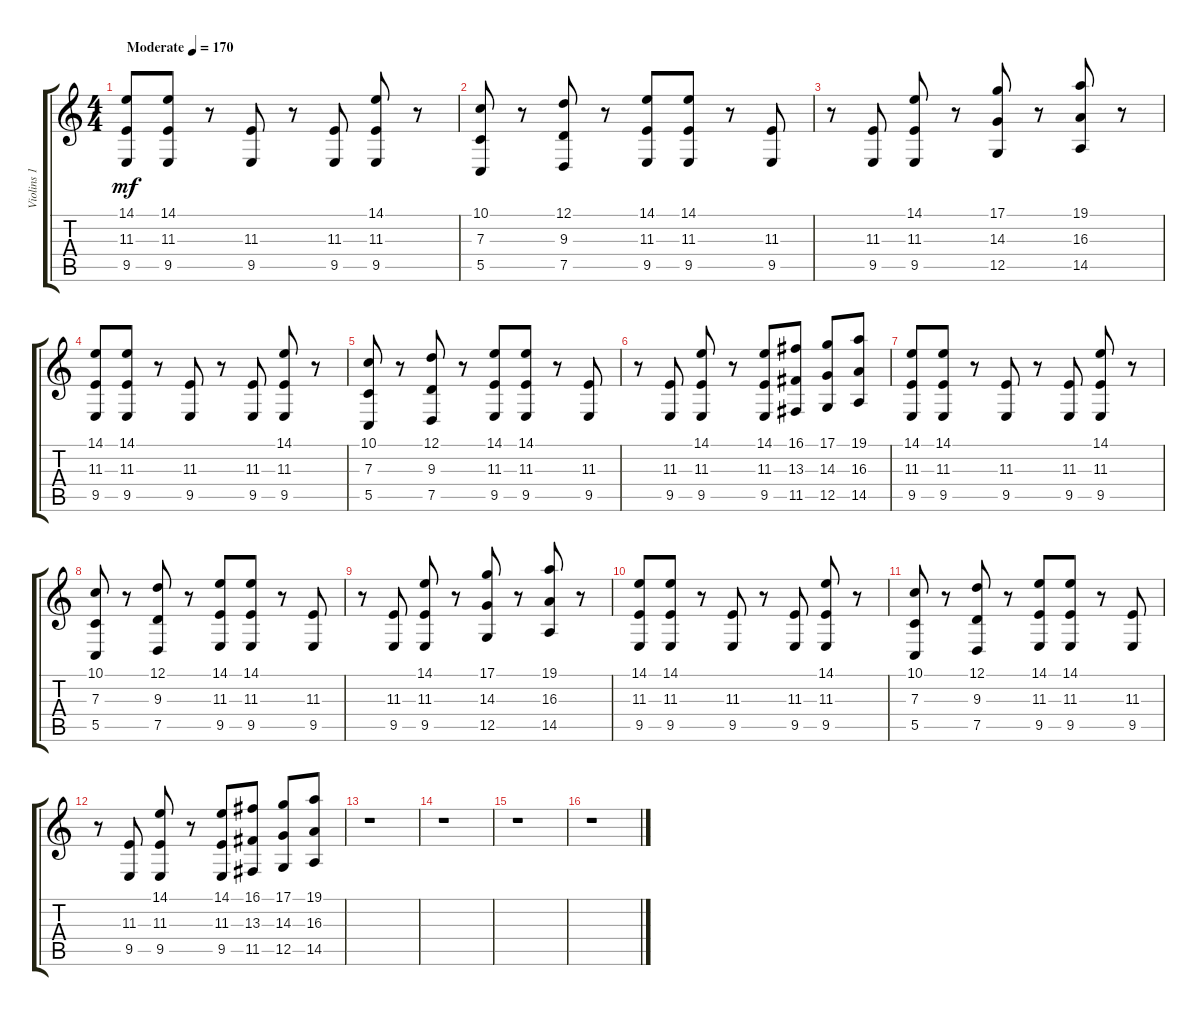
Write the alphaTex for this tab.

\track ("Violins 1" "Violins 1") {instrument synthstrings1}
\staff {score tabs}
\tuning (D4 A3 F3 C3 G2 C2) {hide}
\ts (4 4)
\tempo (170 "Moderate")
\clef g2
\ks c
(14.1 11.3 9.5).8{dy mf instrument synthstrings1} (14.1 11.3 9.5).8 r.8 (11.3 9.5).8 r.8 (11.3 9.5).8 (14.1 11.3 9.5).8 r.8 |
(10.1 7.3 5.5).8 r.8 (12.1 9.3 7.5).8 r.8 (14.1 11.3 9.5).8 (14.1 11.3 9.5).8 r.8 (11.3 9.5).8 |
r.8 (11.3 9.5).8 (14.1 11.3 9.5).8 r.8 (17.1 14.3 12.5).8 r.8 (19.1 16.3 14.5).8 r.8 |
(14.1 11.3 9.5).8 (14.1 11.3 9.5).8 r.8 (11.3 9.5).8 r.8 (11.3 9.5).8 (14.1 11.3 9.5).8 r.8 |
(10.1 7.3 5.5).8 r.8 (12.1 9.3 7.5).8 r.8 (14.1 11.3 9.5).8 (14.1 11.3 9.5).8 r.8 (11.3 9.5).8 |
r.8 (11.3 9.5).8 (14.1 11.3 9.5).8 r.8 (14.1 11.3 9.5).8 (16.1 13.3 11.5).8 (17.1 14.3 12.5).8 (19.1 16.3 14.5).8 |
(14.1 11.3 9.5).8 (14.1 11.3 9.5).8 r.8 (11.3 9.5).8 r.8 (11.3 9.5).8 (14.1 11.3 9.5).8 r.8 |
(10.1 7.3 5.5).8 r.8 (12.1 9.3 7.5).8 r.8 (14.1 11.3 9.5).8 (14.1 11.3 9.5).8 r.8 (11.3 9.5).8 |
r.8 (11.3 9.5).8 (14.1 11.3 9.5).8 r.8 (17.1 14.3 12.5).8 r.8 (19.1 16.3 14.5).8 r.8 |
(14.1 11.3 9.5).8 (14.1 11.3 9.5).8 r.8 (11.3 9.5).8 r.8 (11.3 9.5).8 (14.1 11.3 9.5).8 r.8 |
(10.1 7.3 5.5).8 r.8 (12.1 9.3 7.5).8 r.8 (14.1 11.3 9.5).8 (14.1 11.3 9.5).8 r.8 (11.3 9.5).8 |
r.8 (11.3 9.5).8 (14.1 11.3 9.5).8 r.8 (14.1 11.3 9.5).8 (16.1 13.3 11.5).8 (17.1 14.3 12.5).8 (19.1 16.3 14.5).8 |
r.1 |
r.1 |
r.1 |
r.1
